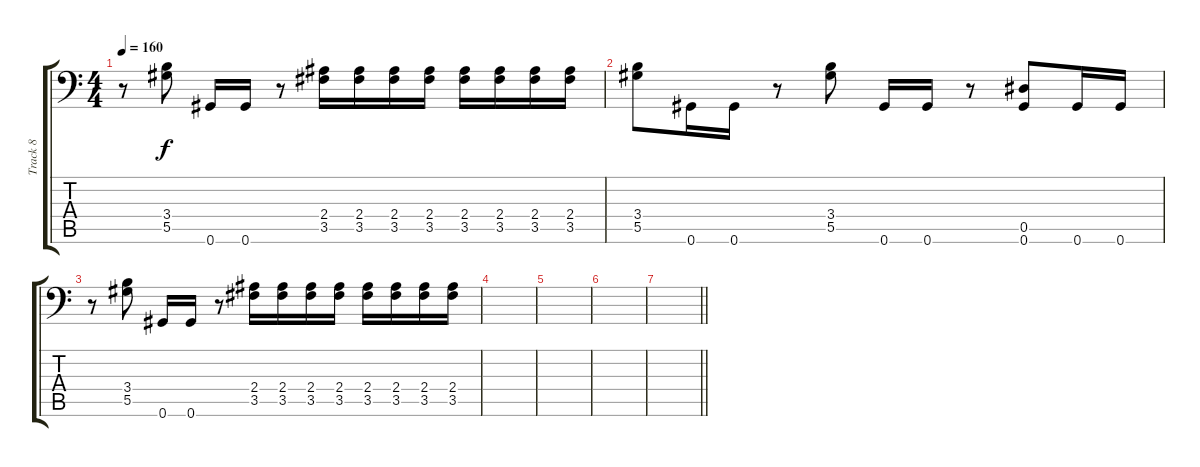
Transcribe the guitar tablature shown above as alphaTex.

\track ("Track 8" "Track 8") {instrument distortionguitar}
\staff {score tabs}
\tuning (Bb3 F3 Db3 Ab2 Eb2 Ab1) {hide}
\ts (4 4)
\tempo 160
\clef f4
\ks c
r.8{dy f} (3.4 5.5).8 0.6.16 0.6.16 r.8 (2.4 3.5).16 (2.4 3.5).16 (2.4 3.5).16 (2.4 3.5).16 (2.4 3.5).16 (2.4 3.5).16 (2.4 3.5).16 (2.4 3.5).16 |
(3.4 5.5).8 0.6.16 0.6.16 r.8 (3.4 5.5).8 0.6.16 0.6.16 r.8 (0.5 0.6).8 0.6.16 0.6.16 |
r.8 (3.4 5.5).8 0.6.16 0.6.16 r.8 (2.4 3.5).16 (2.4 3.5).16 (2.4 3.5).16 (2.4 3.5).16 (2.4 3.5).16 (2.4 3.5).16 (2.4 3.5).16 (2.4 3.5).16 |
|
|
|
\barLineRight lightlight
